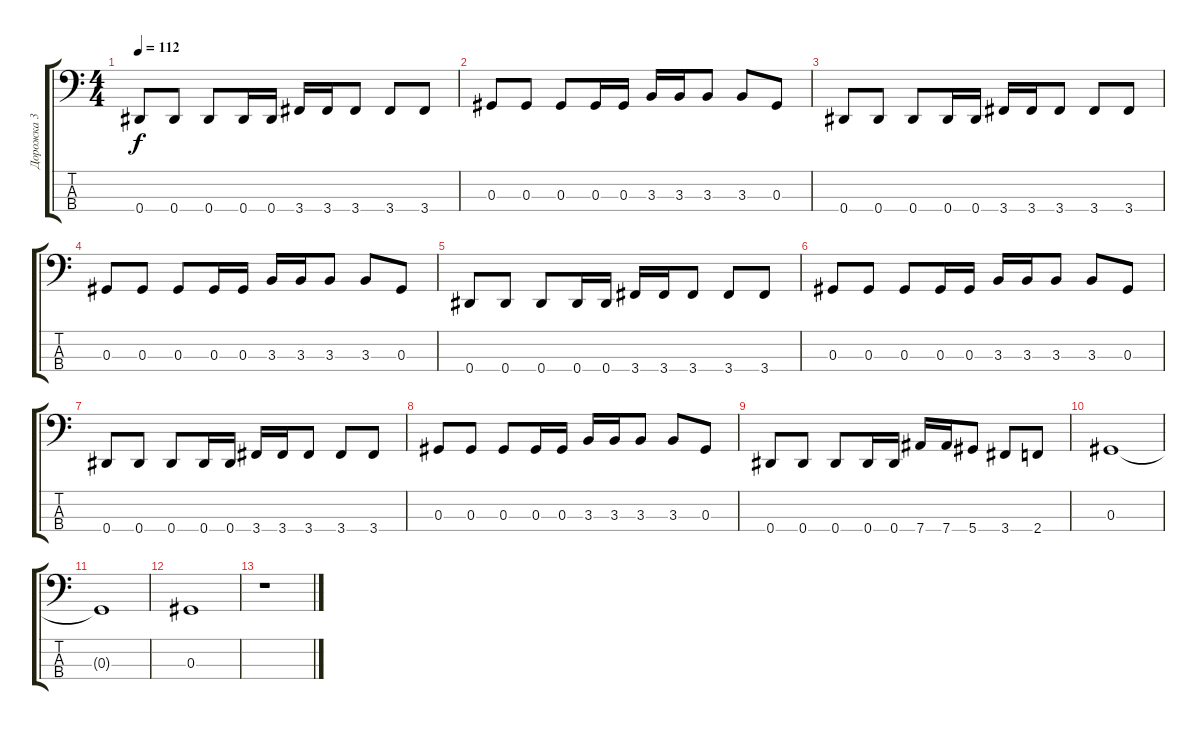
\track ("Дорожка 3" "Дорожка 3") {instrument electricbassfinger}
\staff {score tabs}
\tuning (Gb2 Db2 Ab1 Eb1) {hide}
\ts (4 4)
\tempo 112
\clef f4
\ks c
0.4.8{dy f} 0.4.8 0.4.8 0.4.16 0.4.16 3.4.16 3.4.16 3.4.8 3.4.8 3.4.8 |
0.3.8 0.3.8 0.3.8 0.3.16 0.3.16 3.3.16 3.3.16 3.3.8 3.3.8 0.3.8 |
0.4.8 0.4.8 0.4.8 0.4.16 0.4.16 3.4.16 3.4.16 3.4.8 3.4.8 3.4.8 |
0.3.8 0.3.8 0.3.8 0.3.16 0.3.16 3.3.16 3.3.16 3.3.8 3.3.8 0.3.8 |
0.4.8 0.4.8 0.4.8 0.4.16 0.4.16 3.4.16 3.4.16 3.4.8 3.4.8 3.4.8 |
0.3.8 0.3.8 0.3.8 0.3.16 0.3.16 3.3.16 3.3.16 3.3.8 3.3.8 0.3.8 |
0.4.8 0.4.8 0.4.8 0.4.16 0.4.16 3.4.16 3.4.16 3.4.8 3.4.8 3.4.8 |
0.3.8 0.3.8 0.3.8 0.3.16 0.3.16 3.3.16 3.3.16 3.3.8 3.3.8 0.3.8 |
0.4.8 0.4.8 0.4.8 0.4.16 0.4.16 7.4.16 7.4.16 5.4.8 3.4.8 2.4.8 |
0.3.1 |
0.3{t}.1 |
0.3.1 |
r.1
